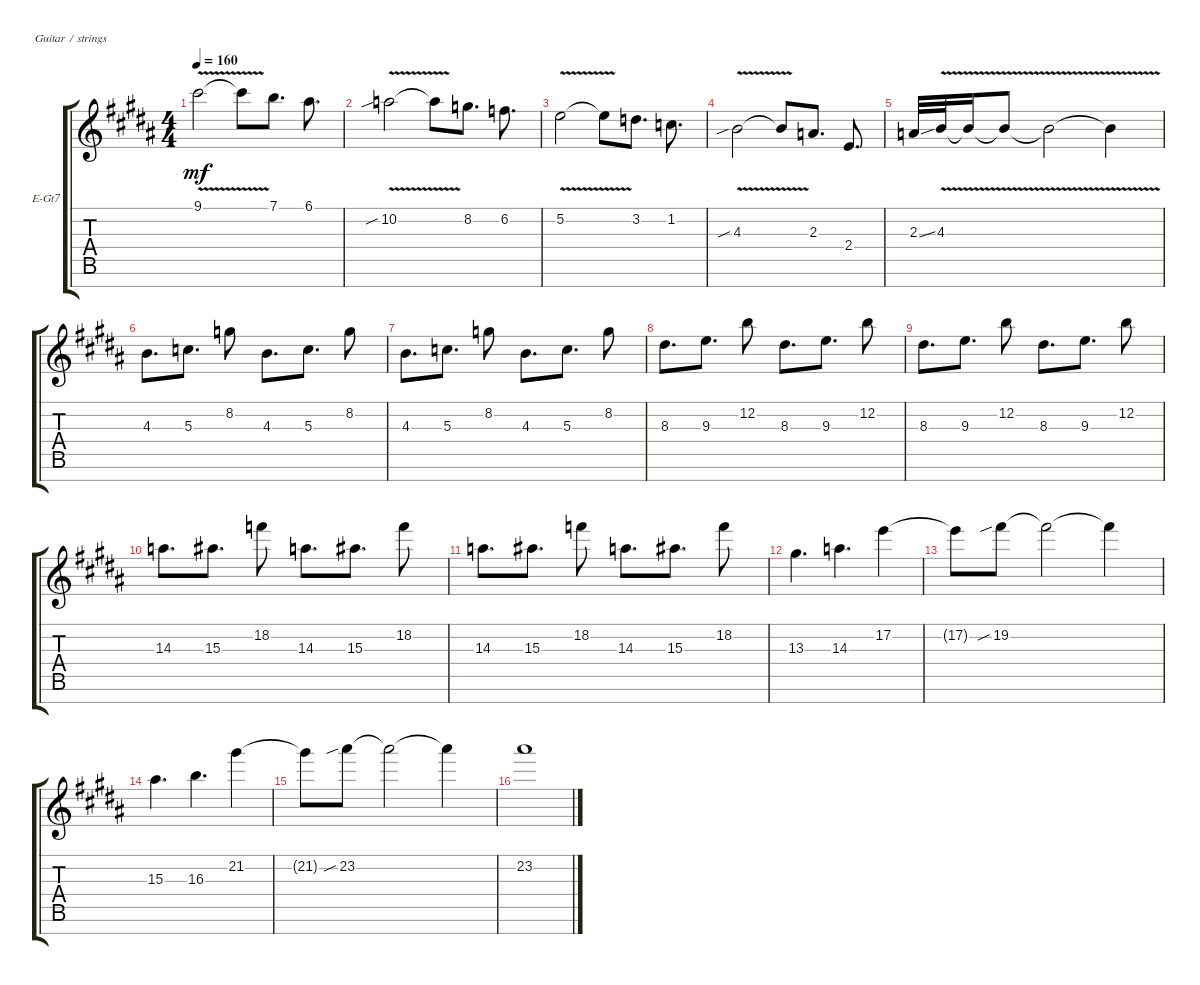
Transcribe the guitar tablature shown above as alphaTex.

\defaultSystemsLayout 4
\bracketExtendMode groupsimilarinstruments
\firstSystemTrackNameOrientation horizontal
\otherSystemsTrackNameOrientation horizontal
\track ("Lead" "E-Gt7") {instrument distortionguitar}
\staff {score tabs}
\tuning (E4 B3 G3 D3 A2 E2 B1)
\ts (4 4)
\tempo 160
\clef g2
\ks b
9.1{v}.2{dy mf} 9.1{v t}.8 7.1.8{d} 6.1.8{d} |
10.2{v sib}.2 10.2{v t}.8 8.2.8{d} 6.2.8{d} |
5.2{v}.2 5.2{v t}.8 3.2.8{d} 1.2.8{d} |
4.3{v sib}.2 4.3{v t}.8 2.3.8{d} 2.4.8{d} |
2.3{ss}.32 4.3{v}.32 4.3{v t}.16 4.3{v t}.8 4.3{v t}.2 4.3{v t}.4 |
4.3.8{d} 5.3.8{d} 8.2.8 4.3.8{d} 5.3.8{d} 8.2.8 |
4.3.8{d} 5.3.8{d} 8.2.8 4.3.8{d} 5.3.8{d} 8.2.8 |
8.3.8{d} 9.3.8{d} 12.2.8 8.3.8{d} 9.3.8{d} 12.2.8 |
8.3.8{d} 9.3.8{d} 12.2.8 8.3.8{d} 9.3.8{d} 12.2.8 |
14.3.8{d} 15.3.8{d} 18.2.8 14.3.8{d} 15.3.8{d} 18.2.8 |
14.3.8{d} 15.3.8{d} 18.2.8 14.3.8{d} 15.3.8{d} 18.2.8 |
13.3.4{d} 14.3.4{d} 17.2.4 |
17.2{t}.8 19.2{sib}.8 19.2{t}.2 19.2{t}.4 |
15.3.4{d} 16.3.4{d} 21.2.4 |
21.2{t}.8 23.2{sib}.8 23.2{t}.2 23.2{t}.4 |
23.2.1
